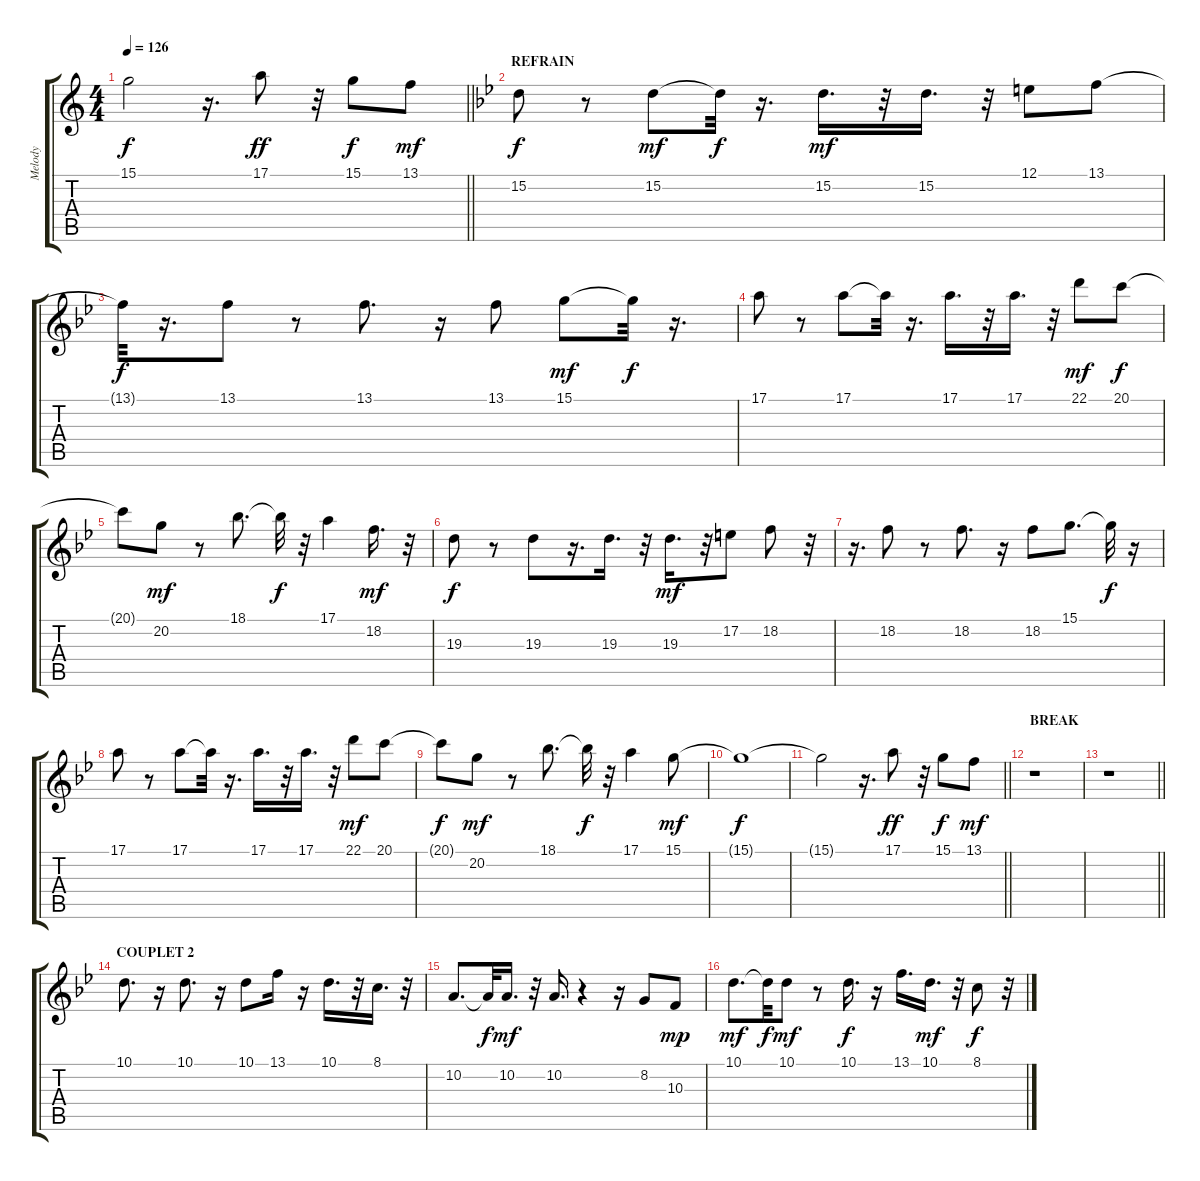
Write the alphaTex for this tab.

\track ("Melody" "Melody") {instrument flute}
\staff {score tabs}
\tuning (E4 B3 G3 D3 A2 E2) {hide}
\ts (4 4)
\tempo 126
\clef g2
\barLineRight lightlight
\ks c
15.1{t}.2{dy f} r.16{d} 17.1.8{dy ff} r.32 15.1.8{dy f} 13.1.8{dy mf} |
\section ("" "REFRAIN")
\ks bb
15.2.8{dy f} r.8 15.2.8{dy mf} 15.2{t}.32{dy f} r.16{d} 15.2.16{d dy mf} r.32 15.2.16{d} r.32 12.1.8 13.1.8 |
13.1{t}.32{dy f} r.16{d} 13.1.8 r.8 13.1.8{d} r.16 13.1.8 15.1.8{dy mf} 15.1{t}.32{dy f} r.16{d} |
17.1.8 r.8 17.1.8 17.1{t}.32 r.16{d} 17.1.16{d} r.32 17.1.16{d} r.32 22.1.8{dy mf} 20.1.8{dy f} |
20.1{t}.8 20.2.8{dy mf} r.8 18.1.8{d} 18.1{t}.32{dy f} r.32 17.1.4 18.2.16{d dy mf} r.32 |
19.3.8{dy f} r.8 19.3.8 r.16{d} 19.3.16{d} r.32 19.3.16{d dy mf} r.32 17.2.8 18.2.8 r.32 |
r.16{d} 18.2.8 r.8 18.2.8{d} r.16 18.2.8 15.1.8{d} 15.1{t}.32{dy f} r.16 |
17.1.8 r.8 17.1.8 17.1{t}.32 r.16{d} 17.1.16{d} r.32 17.1.16{d} r.32 22.1.8{dy mf} 20.1.8 |
20.1{t}.8{dy f} 20.2.8{dy mf} r.8 18.1.8{d} 18.1{t}.32{dy f} r.32 17.1.4 15.1.8{dy mf} |
15.1{t}.1{dy f} |
\barLineRight lightlight
15.1{t}.2 r.16{d} 17.1.8{dy ff} r.32 15.1.8{dy f} 13.1.8{dy mf} |
\section ("" "BREAK")
r.1 |
\barLineRight lightlight
r.1 |
\section ("" "COUPLET 2")
10.1.8{d} r.16 10.1.8{d} r.16 10.1.8 13.1.16 r.16 10.1.16{d} r.32 8.1.16{d} r.32 |
10.2.8{d} 10.2{t}.32{dy f} 10.2.16{d dy mf} r.32 10.2.16{d} r.4 r.16 8.2.8 10.3.8{dy mp} |
10.1.8{d dy mf} 10.1{t}.32{dy f} 10.1.8{dy mf} r.8 10.1.16{d dy f} r.16 13.1.16{d} 10.1.16{d dy mf} r.32 8.1.8{dy f} r.32
